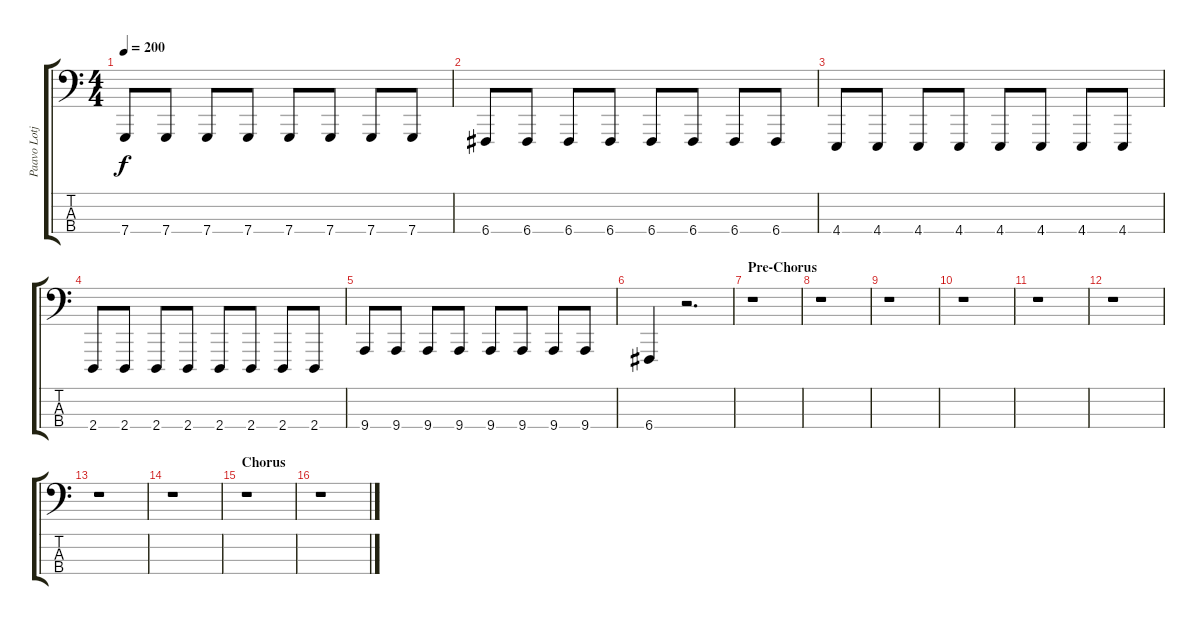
\track ("Paavo Lotjonen 2" "Paavo Lotj") {instrument pizzicatostrings}
\staff {score tabs}
\tuning (G2 D2 G1 C1) {hide}
\ts (4 4)
\tempo 200
\clef f4
\ks c
7.4.8{dy f} 7.4.8 7.4.8 7.4.8 7.4.8 7.4.8 7.4.8 7.4.8 |
6.4.8 6.4.8 6.4.8 6.4.8 6.4.8 6.4.8 6.4.8 6.4.8 |
4.4.8 4.4.8 4.4.8 4.4.8 4.4.8 4.4.8 4.4.8 4.4.8 |
2.4.8 2.4.8 2.4.8 2.4.8 2.4.8 2.4.8 2.4.8 2.4.8 |
9.4.8 9.4.8 9.4.8 9.4.8 9.4.8 9.4.8 9.4.8 9.4.8 |
6.4.4 r.2{d} |
\section ("" "Pre-Chorus")
r.1 |
r.1 |
r.1 |
r.1 |
r.1 |
r.1 |
r.1 |
r.1 |
\section ("" "Chorus")
r.1 |
r.1
